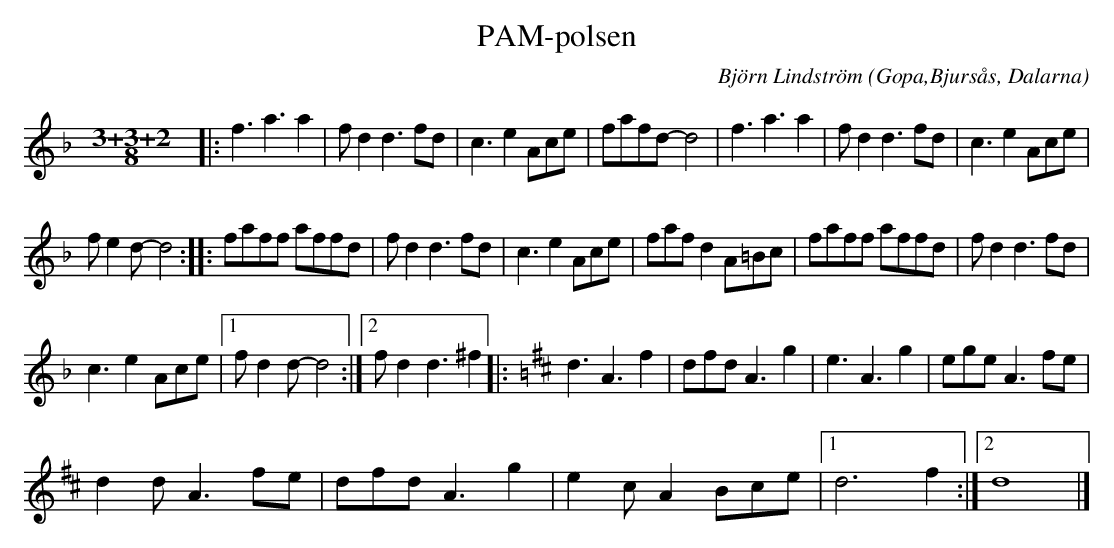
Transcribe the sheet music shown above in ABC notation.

X:1
T:PAM-polsen
C: Björn Lindström
O:Gopa,Bjursås, Dalarna
M:3/4
L:1/8
K:Dm, D
[M:3+3+2/8] |: f3 a3 a2 | f d2 d3 fd | c3 e2 Ace | fafd- d4 | f3 a3 a2 | f d2 d3 fd | c3 e2 Ace | %7
 f e2 d- d4 :: faff affd | f d2 d3 fd | c3 e2 Ace | faf d2 A=Bc | faff affd | f d2 d3 fd | %14
 c3 e2 Ace |1 f d2 d- d4 :|2 f d2 d3 ^f2 |:[K:D] d3 A3 f2 | dfd A3 g2 | e3 A3 g2 | ege A3 fe | %21
 d2 d A3 fe | dfd A3 g2 | e2 c A2 Bce |1 d6 f2 :|2 d8 |] %26
